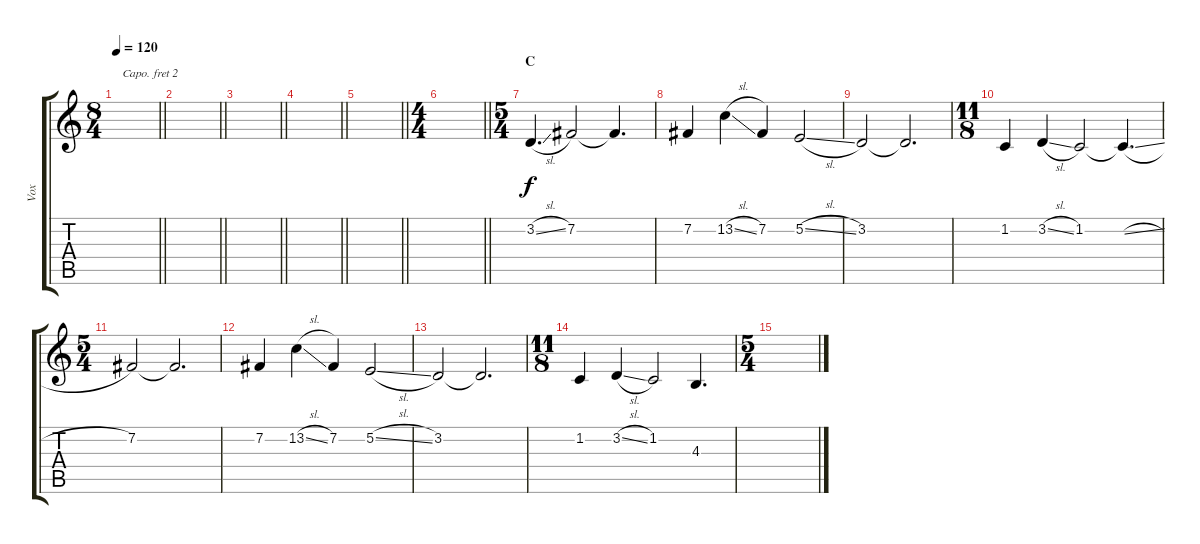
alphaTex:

\track ("Vox" "Vox") {instrument lead2sawtooth}
\staff {score tabs}
\capo 2
\tuning (D4 A3 F3 C3 G2 C2) {hide}
\ts (8 4)
\tempo 120
\clef g2
\barLineRight lightlight
\ks c
|
\barLineRight lightlight
|
\barLineRight lightlight
|
\barLineRight lightlight
|
\barLineRight lightlight
|
\ts (4 4)
\barLineRight lightlight
|
\ts (5 4)
\section ("" "C")
3.2{sl}.4{d} 7.2.2 7.2{t}.4{d} |
7.2.4 13.2{sl}.4 7.2.4 5.2{sl}.2 |
3.2.2 3.2{t}.2{d} |
\ts (11 8)
1.2.4 3.2{sl}.4 1.2.2 1.2{sl t}.4{d} |
\ts (5 4)
7.2.2 7.2{t}.2{d} |
7.2.4 13.2{sl}.4 7.2.4 5.2{sl}.2 |
3.2.2 3.2{t}.2{d} |
\ts (11 8)
1.2.4 3.2{sl}.4 1.2.2 4.3.4{d} |
\ts (5 4)
